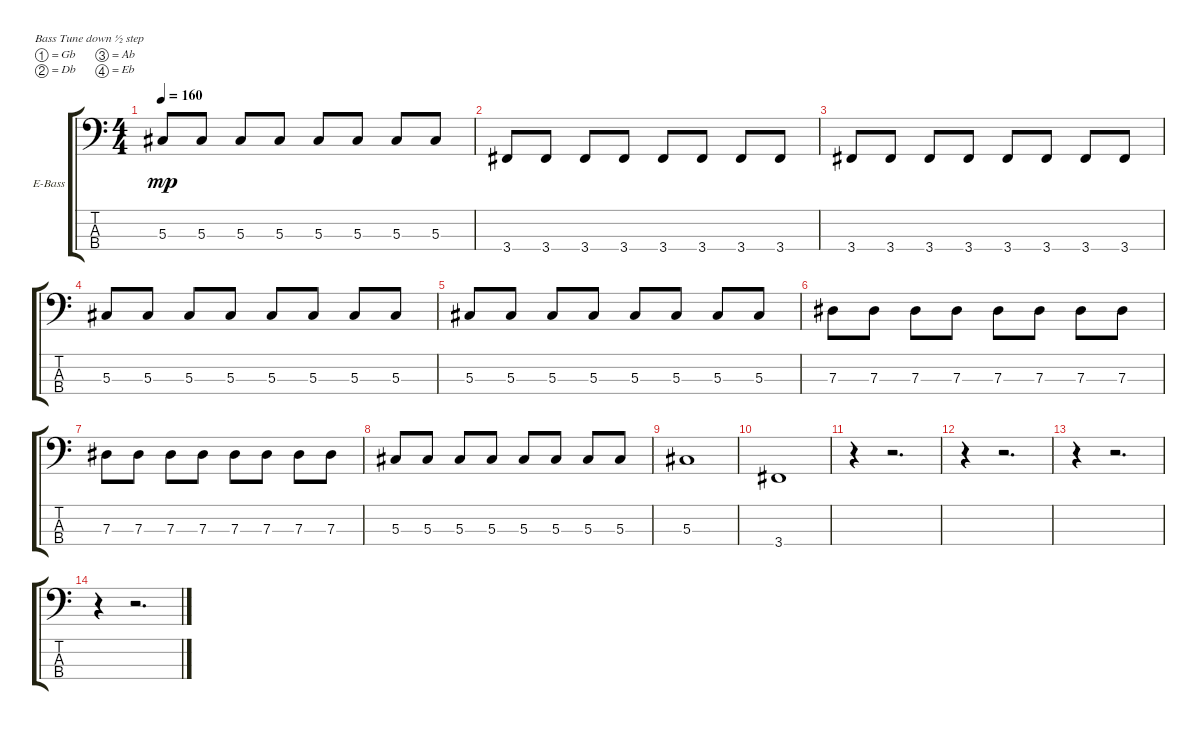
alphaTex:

\bracketExtendMode groupsimilarinstruments
\firstSystemTrackNameOrientation horizontal
\otherSystemsTrackNameOrientation horizontal
\track ("Electric Bass" "E-Bass") {instrument electricbassfinger}
\staff {score tabs}
\tuning (Gb2 Db2 Ab1 Eb1)
\ts (4 4)
\tempo 160
\clef f4
\ks c
5.3.8{dy mp} 5.3.8 5.3.8 5.3.8 5.3.8 5.3.8 5.3.8 5.3.8 |
3.4.8 3.4.8 3.4.8 3.4.8 3.4.8 3.4.8 3.4.8 3.4.8 |
3.4.8 3.4.8 3.4.8 3.4.8 3.4.8 3.4.8 3.4.8 3.4.8 |
5.3.8 5.3.8 5.3.8 5.3.8 5.3.8 5.3.8 5.3.8 5.3.8 |
5.3.8 5.3.8 5.3.8 5.3.8 5.3.8 5.3.8 5.3.8 5.3.8 |
7.3.8 7.3.8 7.3.8 7.3.8 7.3.8 7.3.8 7.3.8 7.3.8 |
7.3.8 7.3.8 7.3.8 7.3.8 7.3.8 7.3.8 7.3.8 7.3.8 |
5.3.8 5.3.8 5.3.8 5.3.8 5.3.8 5.3.8 5.3.8 5.3.8 |
5.3.1 |
3.4.1 |
r.4 r.2{d} |
r.4 r.2{d} |
r.4 r.2{d} |
r.4 r.2{d}
